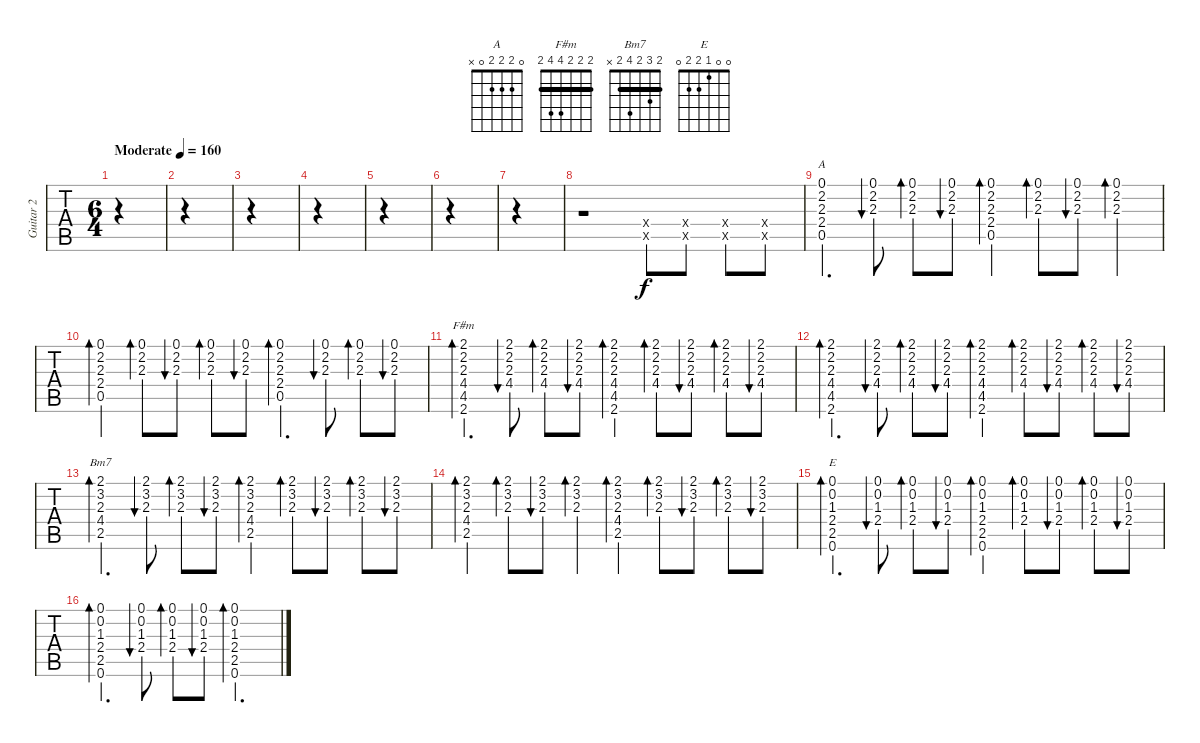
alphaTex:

\track ("Guitar 2" "Guitar 2") {instrument acousticguitarsteel}
\staff {tabs}
\tuning (E4 B3 G3 D3 A2 E2) {hide}
\chord ("A" 0 2 2 2 0 x)
\chord ("F#m" 2 2 2 4 4 2) {barre 2}
\chord ("Bm7" 2 3 2 4 2 x) {barre 2}
\chord ("E" 0 0 1 2 2 0)
\ts (6 4)
\tempo (160 "Moderate")
\clef g2
\ks a
|
|
|
|
|
|
|
r.1 (0.4{x} 0.5{x}).8 (0.4{x} 0.5{x}).8 (0.4{x} 0.5{x}).8 (0.4{x} 0.5{x}).8 |
(0.1 2.2 2.3 2.4 0.5).4{d ch "A" volume 6} (0.1 2.2 2.3).8{bu 30} (0.1 2.2 2.3).8{bd 30} (0.1 2.2 2.3).8{bu 30} (0.1 2.2 2.3 2.4 0.5).4{bd 60} (0.1 2.2 2.3).8{bd 60} (0.1 2.2 2.3).8{bu 60} (0.1 2.2 2.3).4{bd 60} |
(0.1 2.2 2.3 2.4 0.5).4{bd 30} (0.1 2.2 2.3).8{bd 30} (0.1 2.2 2.3).8{bu 30} (0.1 2.2 2.3).8{bd 30} (0.1 2.2 2.3).8{bu 30} (0.1 2.2 2.3 2.4 0.5).4{d bd 60} (0.1 2.2 2.3).8{bu 60} (0.1 2.2 2.3).8{bd 60} (0.1 2.2 2.3).8{bu 60} |
(2.1 2.2 2.3 4.4 4.5 2.6).4{d bd 60 ch "F#m"} (2.1 2.2 2.3 4.4).8{bu 30} (2.1 2.2 2.3 4.4).8{bd 30} (2.1 2.2 2.3 4.4).8{bu 30} (2.1 2.2 2.3 4.4 4.5 2.6).4{bd 30} (2.1 2.2 2.3 4.4).8{bd 30} (2.1 2.2 2.3 4.4).8{bu 30} (2.1 2.2 2.3 4.4).8{bd 30} (2.1 2.2 2.3 4.4).8{bu 30} |
(2.1 2.2 2.3 4.4 4.5 2.6).4{d bd 60} (2.1 2.2 2.3 4.4).8{bu 30} (2.1 2.2 2.3 4.4).8{bd 30} (2.1 2.2 2.3 4.4).8{bu 30} (2.1 2.2 2.3 4.4 4.5 2.6).4{bd 30} (2.1 2.2 2.3 4.4).8{bd 30} (2.1 2.2 2.3 4.4).8{bu 30} (2.1 2.2 2.3 4.4).8{bd 30} (2.1 2.2 2.3 4.4).8{bu 30} |
(2.1 3.2 2.3 4.4 2.5).4{d bd 30 ch "Bm7"} (2.1 3.2 2.3).8{bu 30} (2.1 3.2 2.3).8{bd 30} (2.1 3.2 2.3).8{bu 30} (2.1 3.2 2.3 4.4 2.5).4{bd 30} (2.1 3.2 2.3).8{bd 30} (2.1 3.2 2.3).8{bu 30} (2.1 3.2 2.3).8{bd 30} (2.1 3.2 2.3).8{bu 30} |
(2.1 3.2 2.3 4.4 2.5).4{bd 30} (2.1 3.2 2.3).8{bd 30} (2.1 3.2 2.3).8{bu 30} (2.1 3.2 2.3).4{bd 30} (2.1 3.2 2.3 4.4 2.5).4{bd 30} (2.1 3.2 2.3).8{bd 30} (2.1 3.2 2.3).8{bu 30} (2.1 3.2 2.3).8{bd 30} (2.1 3.2 2.3).8{bu 30} |
(0.1 0.2 1.3 2.4 2.5 0.6).4{d bd 30 ch "E"} (0.1 0.2 1.3 2.4).8{bu 30} (0.1 0.2 1.3 2.4).8{bd 30} (0.1 0.2 1.3 2.4).8{bu 30} (0.1 0.2 1.3 2.4 2.5 0.6).4{bd 30} (0.1 0.2 1.3 2.4).8{bd 30} (0.1 0.2 1.3 2.4).8{bu 30} (0.1 0.2 1.3 2.4).8{bd 30} (0.1 0.2 1.3 2.4).8{bu 30} |
(0.1 0.2 1.3 2.4 2.5 0.6).4{d bd 30} (0.1 0.2 1.3 2.4).8{bu 30} (0.1 0.2 1.3 2.4).8{bd 30} (0.1 0.2 1.3 2.4).8{bu 30} (0.1 0.2 1.3 2.4 2.5 0.6).2{d bd 30}
